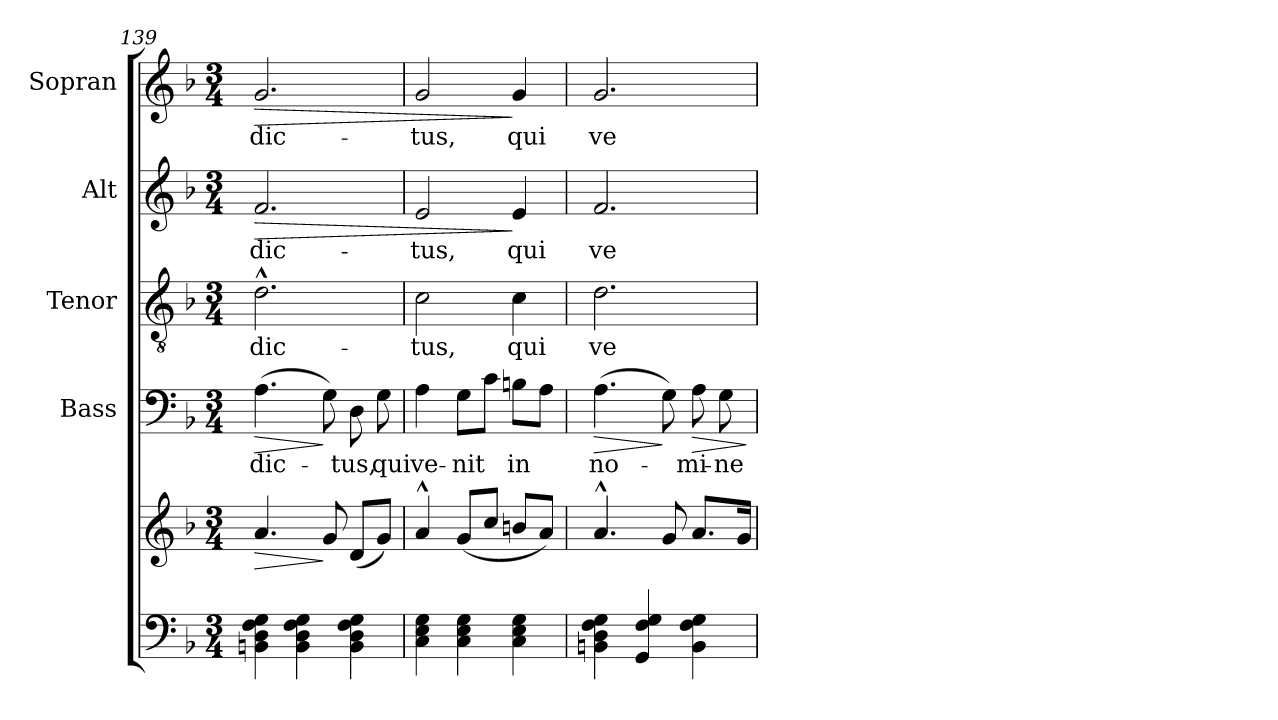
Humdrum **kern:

**kern	**kern	**dynam	**kern	**text	**dynam	**kern	**text	**kern	**text	**dynam	**kern	**text	**dynam
*part5	*part5	*part5	*part4	*part4	*part4	*part3	*part3	*part2	*part2	*part2	*part1	*part1	*part1
*staff6	*staff5	*staff5/6	*staff4	*staff4	*staff4	*staff3	*staff3	*staff2	*staff2	*staff2	*staff1	*staff1	*staff1
*	*	*	*I"Bass	*	*	*I"Tenor	*	*I"Alt	*	*	*I"Sopran	*	*
*	*	*	*I'B.	*	*	*I'T.	*	*I'A.	*	*	*I'S.	*	*
*clefF4	*clefG2	*	*clefF4	*	*	*clefGv2	*	*clefG2	*	*	*clefG2	*	*
*k[b-]	*k[b-]	*	*k[b-]	*	*	*k[b-]	*	*k[b-]	*	*	*k[b-]	*	*
*F:	*F:	*	*F:	*	*	*F:	*	*F:	*	*	*F:	*	*
*M3/4	*M3/4	*	*M3/4	*	*	*M3/4	*	*M3/4	*	*	*M3/4	*	*
=139	=139	=139	=139	=139	=139	=139	=139	=139	=139	=139	=139	=139	=139
!	!	!LO:HP:b	!	!LO:LY:b	!LO:HP:b	!	!LO:LY:b	!	!LO:LY:b	!LO:HP:b	!	!LO:LY:b	!LO:HP:b
4BBn\ 4D\ 4F\ 4G\	4.a/	>	(>4.A\	-dic-	>	2.d^^>\	-dic-	2.f/	-dic-	>	2.g/	-dic-	>
4BB\ 4D\ 4F\ 4G\	.	.	.	.	.	.	.	.	.	.	.	.	.
.	8g/	]	8G\)	.	]	.	.	.	.	.	.	.	.
!	!	!	!	!LO:LY:b	!	!	!	!	!	!	!	!	!
4BB\ 4D\ 4F\ 4G\	(<8d/L	.	8D\	-tus,	.	.	.	.	.	.	.	.	.
!	!	!	!	!LO:LY:b	!	!	!	!	!	!	!	!	!
.	8g/J)	.	8G\	qui	.	.	.	.	.	.	.	.	.
=140	=140	=140	=140	=140	=140	=140	=140	=140	=140	=140	=140	=140	=140
!	!	!	!	!LO:LY:b	!	!	!LO:LY:b	!	!LO:LY:b	!	!	!LO:LY:b	!
4C\ 4E\ 4G\	4a^^>/	.	4A\	ve-	.	2c\	-tus,	2e/	-tus,	.	2g/	-tus,	.
!	!	!	!	!LO:LY:b	!	!	!	!	!	!	!	!	!
4C\ 4E\ 4G\	(<8g/L	.	8G\L	-nit	.	.	.	.	.	.	.	.	.
.	8cc/J	.	8c\J	.	.	.	.	.	.	.	.	.	.
!	!	!	!	!LO:LY:b	!	!	!LO:LY:b	!	!LO:LY:b	!	!	!LO:LY:b	!
4C\ 4E\ 4G\	8bn/L	.	8Bn\L	in	.	4c\	qui	4e/	qui	]	4g/	qui	]
.	8a/J)	.	8A\J	.	.	.	.	.	.	.	.	.	.
=141	=141	=141	=141	=141	=141	=141	=141	=141	=141	=141	=141	=141	=141
!	!	!	!	!LO:LY:b	!LO:HP:b	!	!LO:LY:b	!	!LO:LY:b	!	!	!LO:LY:b	!
4BBn\ 4D\ 4F\ 4G\	4.a^^>/	.	(>4.A\	no-	>	2.d\	ve-	2.f/	ve-	.	2.g/	ve-	.
4GG/ 4F/ 4G/	.	.	.	.	.	.	.	.	.	.	.	.	.
.	8g/	.	8G\)	.	]	.	.	.	.	.	.	.	.
!	!	!	!	!LO:LY:b	!LO:HP:b	!	!	!	!	!	!	!	!
4BB\ 4F\ 4G\	8.a/L	.	8A\	-mi-	>	.	.	.	.	.	.	.	.
!	!	!	!	!LO:LY:b	!	!	!	!	!	!	!	!	!
.	.	.	8G\	-ne	.	.	.	.	.	.	.	.	.
.	16g/Jk	.	.	.	.	.	.	.	.	.	.	.	.
.	.	.	.	.	]	.	.	.	.	.	.	.	.
=	=	=	=	=	=	=	=	=	=	=	=	=	=
*-	*-	*-	*-	*-	*-	*-	*-	*-	*-	*-	*-	*-	*-
